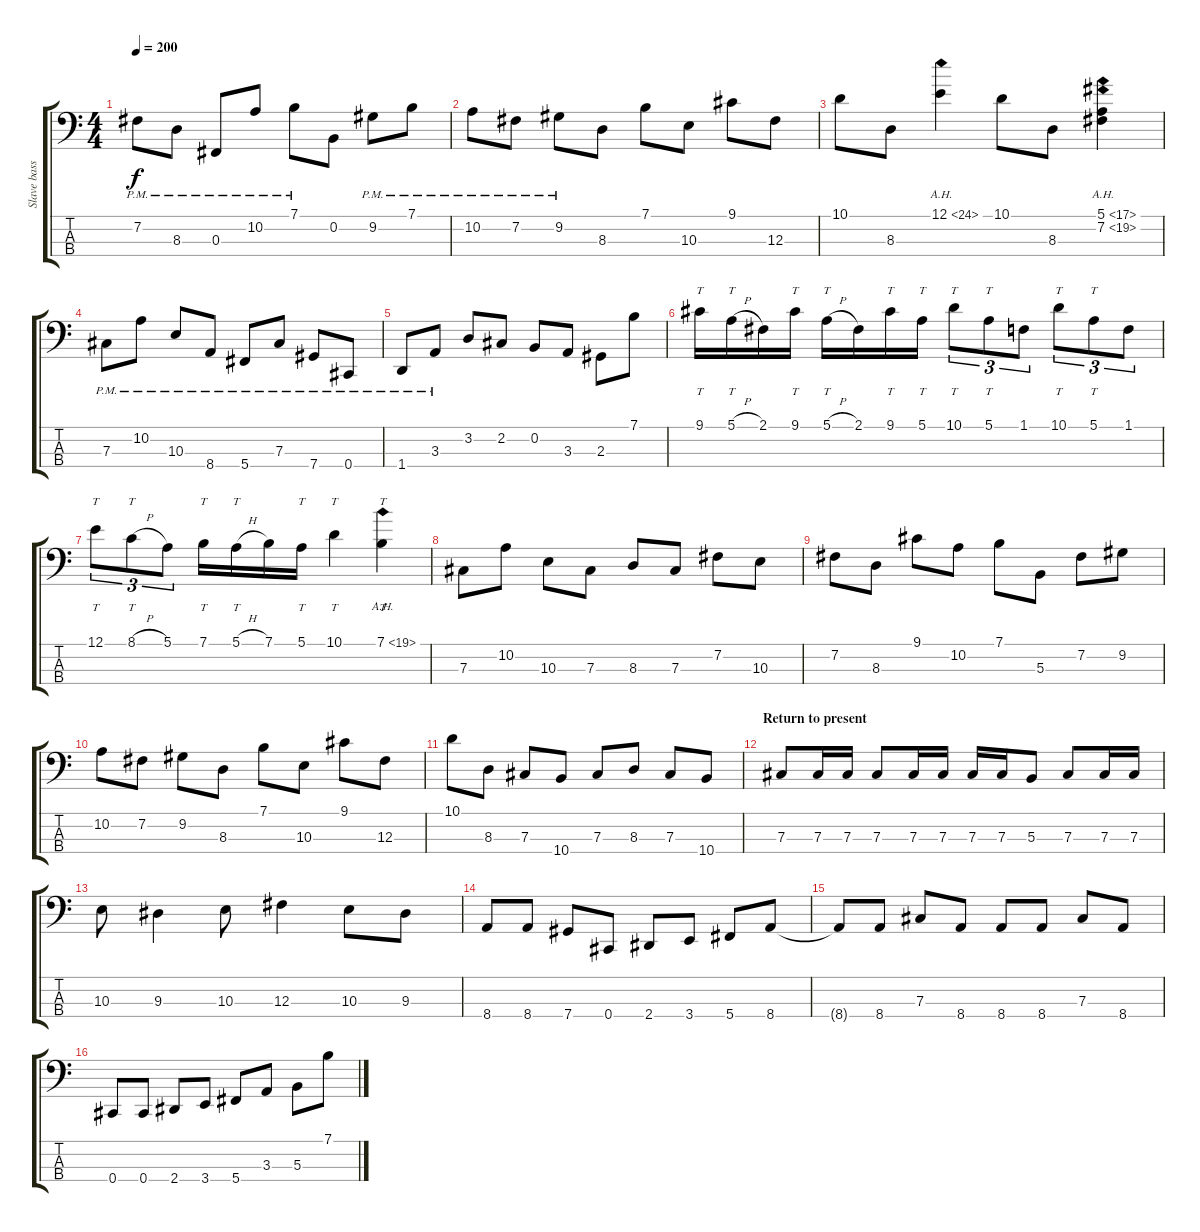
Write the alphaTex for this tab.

\track ("Slave bass(charles)" "Slave bass") {instrument electricbassfinger}
\staff {score tabs}
\tuning (E2 B1 Gb1 Db1) {hide}
\ts (4 4)
\tempo 200
\clef f4
\ks c
7.2{pm}.8{dy f} 8.3{pm}.8 0.3{pm}.8 10.2{pm}.8 7.1{pm}.8 0.2.8 9.2{pm}.8 7.1{pm}.8 |
10.2{pm}.8 7.2{pm}.8 9.2{pm}.8 8.3.8 7.1.8 10.3.8 9.1.8 12.3.8 |
10.1.8 8.3.8 12.1{ah 12}.4 10.1.8 8.3.8 (5.1{ah 12} 7.2{ah 12}).4 |
7.3{pm}.8 10.2{pm}.8 10.3{pm}.8 8.4{pm}.8 5.4{pm}.8 7.3{pm}.8 7.4{pm}.8 0.4{pm}.8 |
1.4{pm}.8 3.3{pm}.8 3.2.8 2.2.8 0.2.8 3.3.8 2.3.8 7.1.8 |
9.1.16{tt} 5.1{h}.16{tt} 2.1.16 9.1.16{tt} 5.1{h}.16{tt} 2.1.16 9.1.16{tt} 5.1.16{tt} 10.1.8{tt tu (3 2)} 5.1.8{tt tu (3 2)} 1.1.8{tu (3 2)} 10.1.8{tt tu (3 2)} 5.1.8{tt tu (3 2)} 1.1.8{tu (3 2)} |
12.1.8{tt tu (3 2)} 8.1{h}.8{tt tu (3 2)} 5.1.8{tu (3 2)} 7.1.16{tt} 5.1{h}.16{tt} 7.1.16 5.1.16{tt} 10.1.4{tt} 7.1{ah 12}.4{tt} |
7.3.8 10.2.8 10.3.8 7.3.8 8.3.8 7.3.8 7.2.8 10.3.8 |
7.2.8 8.3.8 9.1.8 10.2.8 7.1.8 5.3.8 7.2.8 9.2.8 |
10.2.8 7.2.8 9.2.8 8.3.8 7.1.8 10.3.8 9.1.8 12.3.8 |
10.1.8 8.3.8 7.3.8 10.4.8 7.3.8 8.3.8 7.3.8 10.4.8 |
\section ("" "Return to present")
7.3.8 7.3.16 7.3.16 7.3.8 7.3.16 7.3.16 7.3.16 7.3.16 5.3.8 7.3.8 7.3.16 7.3.16 |
10.3.8 9.3.4 10.3.8 12.3.4 10.3.8 9.3.8 |
8.4.8 8.4.8 7.4.8 0.4.8 2.4.8 3.4.8 5.4.8 8.4.8 |
8.4{t}.8 8.4.8 7.3.8 8.4.8 8.4.8 8.4.8 7.3.8 8.4.8 |
0.4.8 0.4.8 2.4.8 3.4.8 5.4.8 3.3.8 5.3.8 7.1.8
